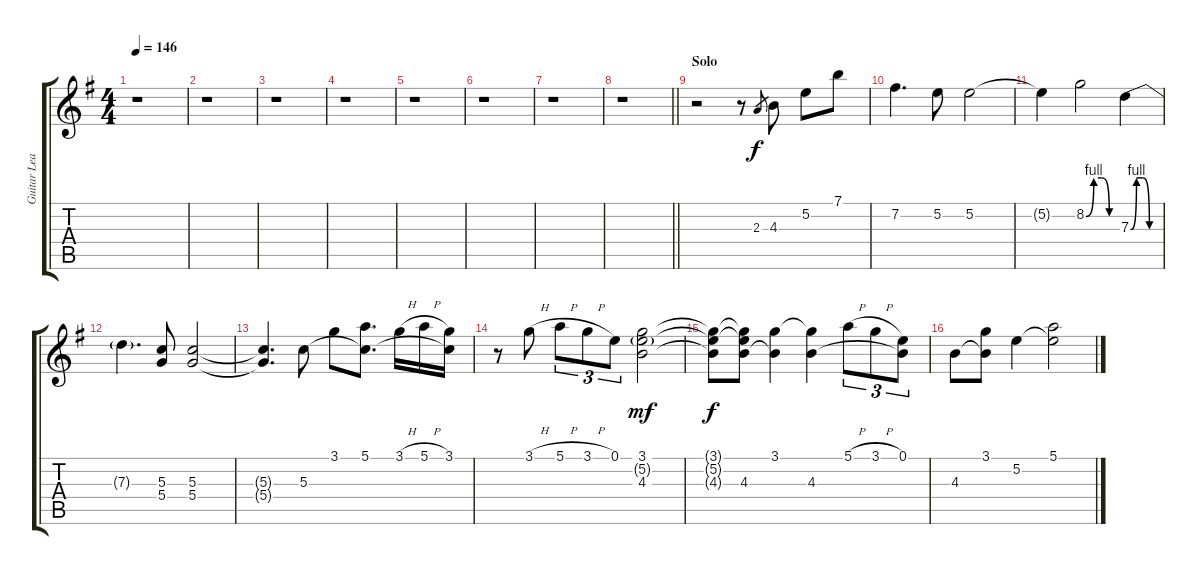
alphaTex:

\track ("Guitar Leads 1" "Guitar Lea") {instrument overdrivenguitar}
\staff {score tabs}
\tuning (E4 B3 G3 D3 A2 E2) {hide}
\ts (4 4)
\tempo 146
\clef g2
\ks g
r.1{dy f} |
r.1 |
r.1 |
r.1 |
r.1 |
r.1 |
r.1 |
\barLineRight lightlight
r.1 |
\section ("" "Solo")
r.2 r.8 2.3.8{gr} 4.3.8{volume 16 balance 8} 5.2.8 7.1.8 |
7.2.4{d} 5.2.8 5.2.2 |
5.2{t}.4 8.2{be (custom 0 0 15 4 30 4 45 0 60 0)}.2 7.3{be (custom 0 0 12 4 25 4 39 0 60 0)}.4 |
7.3{t}.4{d} (5.3 5.4).8 (5.3 5.4).2 |
(5.3{t} 5.4{t}).4{d} 5.3.8 3.1.8 (5.1 5.3{t}).8{d} 3.1{h}.16 5.1{h}.16 (3.1 5.3{t}).16 |
r.8 3.1{h}.8 5.1{h}.8{tu (3 2)} 3.1{h}.8{tu (3 2)} 0.1.8{tu (3 2)} (3.1 5.2{g} 4.3).2{dy mf} |
(3.1{t} 5.2{t} 4.3{t}).8{dy f} (3.1{t} 5.2{t} 4.3).8 (3.1 4.3{t}).4 (3.1{t} 4.3).4 5.1{h}.8{tu (3 2)} 3.1{h}.8{tu (3 2)} (0.1 4.3{t}).8{tu (3 2)} |
4.3.8 (3.1 4.3{t}).8 5.2.4 (5.1 5.2{t}).2
